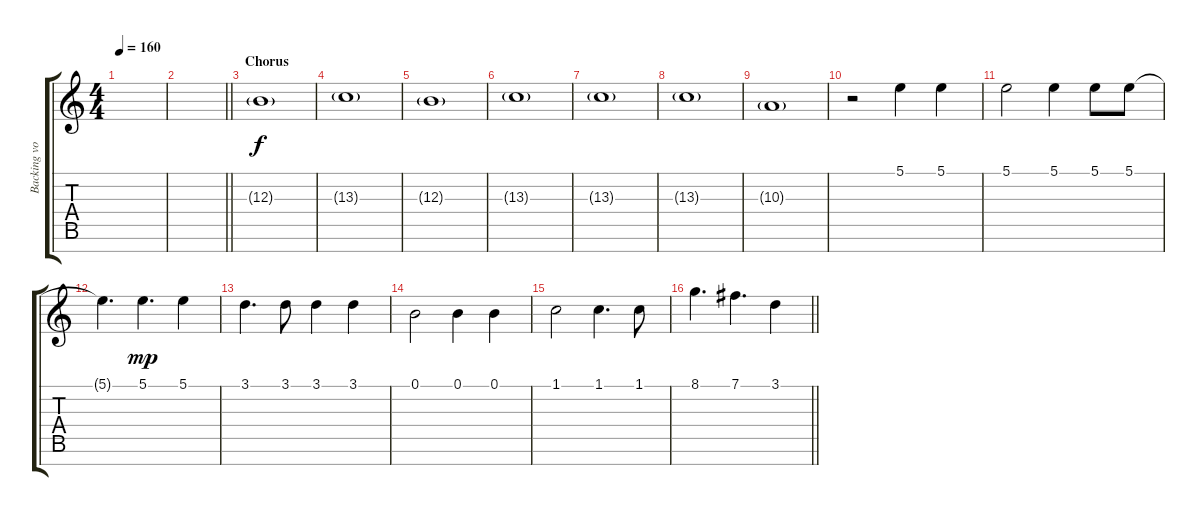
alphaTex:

\track ("Backing vocals" "Backing vo") {instrument lead6voice}
\staff {score tabs}
\tuning (B4 E4 B3 G3 D3 A2 E2) {hide}
\ts (4 4)
\tempo 160
\clef g2
\ks c
|
\barLineRight lightlight
|
\section ("" "Chorus")
12.3{g}.1 |
13.3{g}.1 |
12.3{g}.1 |
13.3{g}.1 |
13.3{g}.1 |
13.3{g}.1 |
10.3{g}.1 |
r.2 5.1.4 5.1.4 |
5.1.2 5.1.4 5.1.8 5.1.8 |
5.1{t}.4{d dy f} 5.1.4{d dy mp} 5.1.4 |
3.1.4{d} 3.1.8 3.1.4 3.1.4 |
0.1.2 0.1.4 0.1.4 |
1.1.2 1.1.4{d} 1.1.8 |
\barLineRight lightlight
8.1.4{d} 7.1.4{d} 3.1.4
